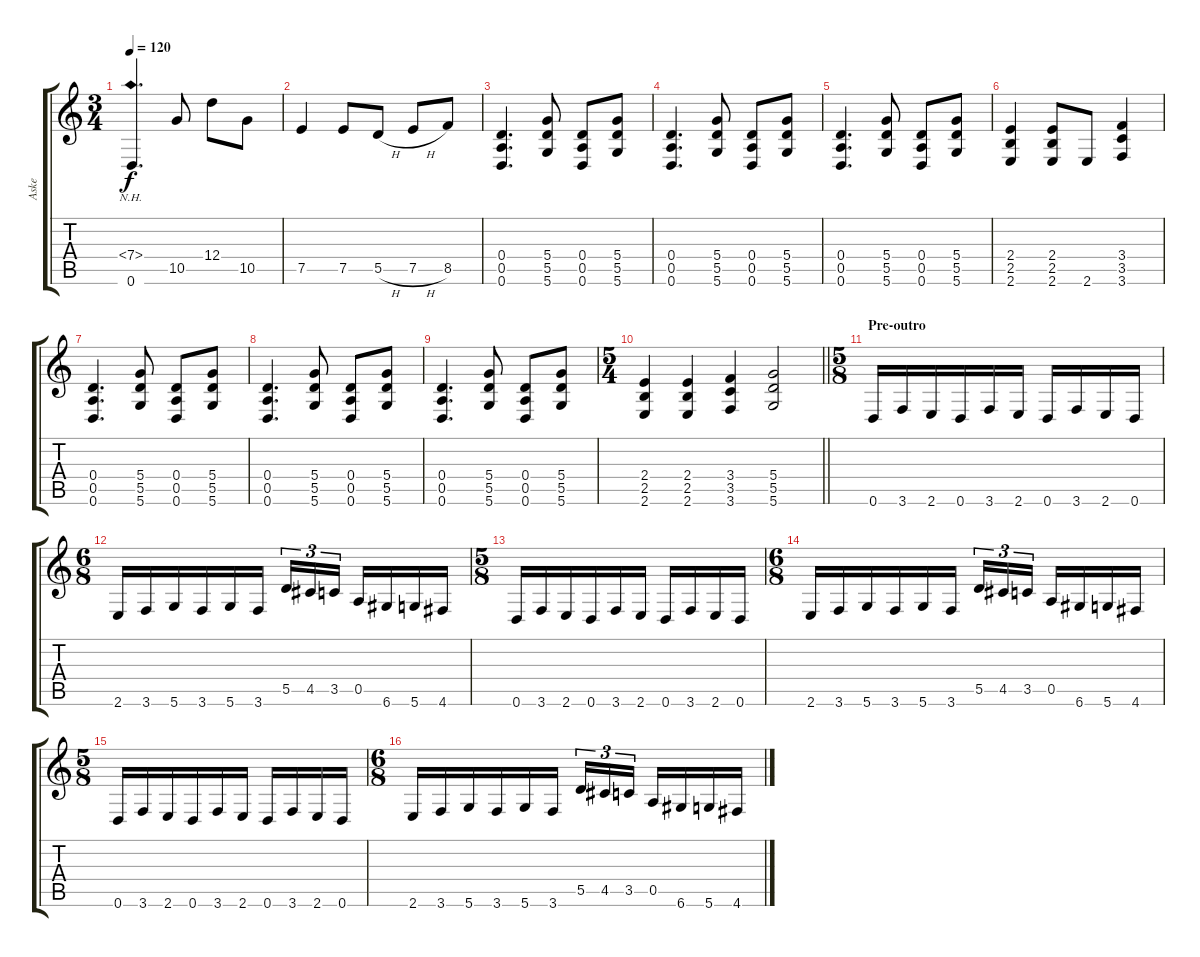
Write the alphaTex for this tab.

\track ("Aske" "Aske") {instrument overdrivenguitar}
\staff {score tabs}
\tuning (E4 B3 G3 D3 A2 D2) {hide}
\ts (3 4)
\tempo 120
\clef g2
\ks c
(7.4{nh} 0.6).4{d dy f} 10.5.8 12.4.8 10.5.8 |
7.5.4 7.5.8 5.5{h}.8 7.5{h}.8 8.5.8 |
(0.4 0.5 0.6).4{d instrument overdrivenguitar} (5.4 5.5 5.6).8 (0.4 0.5 0.6).8 (5.4 5.5 5.6).8 |
(0.4 0.5 0.6).4{d} (5.4 5.5 5.6).8 (0.4 0.5 0.6).8 (5.4 5.5 5.6).8 |
(0.4 0.5 0.6).4{d} (5.4 5.5 5.6).8 (0.4 0.5 0.6).8 (5.4 5.5 5.6).8 |
(2.4 2.5 2.6).4 (2.4 2.5 2.6).8 2.6.8 (3.4 3.5 3.6).4 |
(0.4 0.5 0.6).4{d} (5.4 5.5 5.6).8 (0.4 0.5 0.6).8 (5.4 5.5 5.6).8 |
(0.4 0.5 0.6).4{d} (5.4 5.5 5.6).8 (0.4 0.5 0.6).8 (5.4 5.5 5.6).8 |
(0.4 0.5 0.6).4{d} (5.4 5.5 5.6).8 (0.4 0.5 0.6).8 (5.4 5.5 5.6).8 |
\ts (5 4)
\barLineRight lightlight
(2.4 2.5 2.6).4 (2.4 2.5 2.6).4 (3.4 3.5 3.6).4 (5.4 5.5 5.6).2 |
\ts (5 8)
\section ("" "Pre-outro")
0.6.16 3.6.16 2.6.16 0.6.16 3.6.16 2.6.16 0.6.16 3.6.16 2.6.16 0.6.16 |
\ts (6 8)
2.6.16 3.6.16 5.6.16 3.6.16 5.6.16 3.6.16 5.5.16{tu (3 2)} 4.5.16{tu (3 2)} 3.5.16{tu (3 2) beam splitsecondary} 0.5.16 6.6.16 5.6.16 4.6.16 |
\ts (5 8)
0.6.16 3.6.16 2.6.16 0.6.16 3.6.16 2.6.16 0.6.16 3.6.16 2.6.16 0.6.16 |
\ts (6 8)
2.6.16 3.6.16 5.6.16 3.6.16 5.6.16 3.6.16 5.5.16{tu (3 2)} 4.5.16{tu (3 2)} 3.5.16{tu (3 2) beam splitsecondary} 0.5.16 6.6.16 5.6.16 4.6.16 |
\ts (5 8)
0.6.16 3.6.16 2.6.16 0.6.16 3.6.16 2.6.16 0.6.16 3.6.16 2.6.16 0.6.16 |
\ts (6 8)
2.6.16 3.6.16 5.6.16 3.6.16 5.6.16 3.6.16 5.5.16{tu (3 2)} 4.5.16{tu (3 2)} 3.5.16{tu (3 2) beam splitsecondary} 0.5.16 6.6.16 5.6.16 4.6.16
